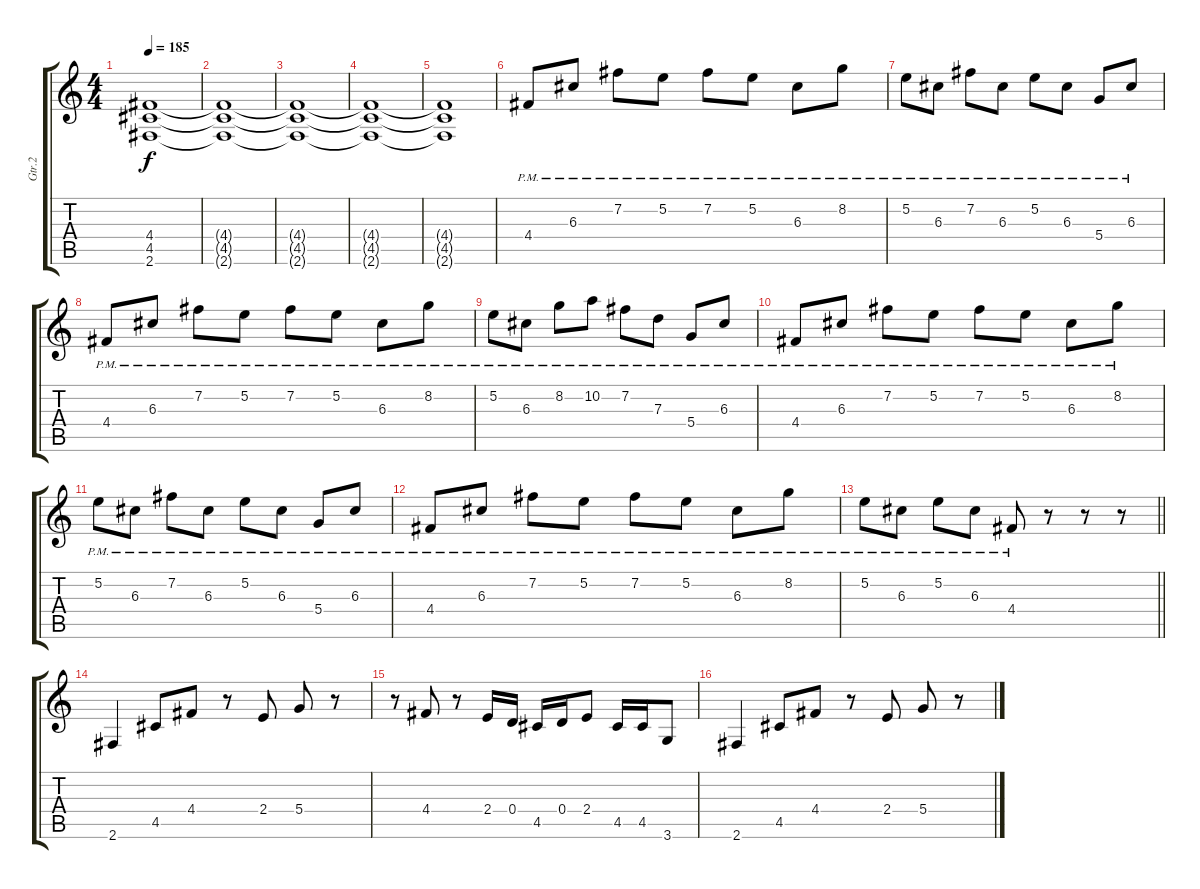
\track ("Gtr.2" "Gtr.2") {instrument distortionguitar}
\staff {score tabs}
\tuning (E4 B3 G3 D3 A2 E2) {hide}
\ts (4 4)
\tempo 185
\clef g2
\ks c
(4.4{t} 4.5{t} 2.6{t}).1{dy f} |
(4.4{t} 4.5{t} 2.6{t}).1 |
(4.4{t} 4.5{t} 2.6{t}).1 |
(4.4{t} 4.5{t} 2.6{t}).1 |
(4.4{t} 4.5{t} 2.6{t}).1 |
4.4{pm}.8 6.3{pm}.8 7.2{pm}.8 5.2{pm}.8 7.2{pm}.8 5.2{pm}.8 6.3{pm}.8 8.2{pm}.8 |
5.2{pm}.8 6.3{pm}.8 7.2{pm}.8 6.3{pm}.8 5.2{pm}.8 6.3{pm}.8 5.4{pm}.8 6.3{pm}.8 |
4.4{pm}.8 6.3{pm}.8 7.2{pm}.8 5.2{pm}.8 7.2{pm}.8 5.2{pm}.8 6.3{pm}.8 8.2{pm}.8 |
5.2{pm}.8 6.3{pm}.8 8.2{pm}.8 10.2{pm}.8 7.2{pm}.8 7.3{pm}.8 5.4{pm}.8 6.3{pm}.8 |
4.4{pm}.8 6.3{pm}.8 7.2{pm}.8 5.2{pm}.8 7.2{pm}.8 5.2{pm}.8 6.3{pm}.8 8.2{pm}.8 |
5.2{pm}.8 6.3{pm}.8 7.2{pm}.8 6.3{pm}.8 5.2{pm}.8 6.3{pm}.8 5.4{pm}.8 6.3{pm}.8 |
4.4{pm}.8 6.3{pm}.8 7.2{pm}.8 5.2{pm}.8 7.2{pm}.8 5.2{pm}.8 6.3{pm}.8 8.2{pm}.8 |
\barLineRight lightlight
5.2{pm}.8 6.3{pm}.8 5.2{pm}.8 6.3{pm}.8 4.4{pm}.8 r.8 r.8 r.8 |
2.6.4 4.5.8 4.4.8 r.8 2.4.8 5.4.8 r.8 |
r.8 4.4.8 r.8 2.4.16 0.4.16 4.5.16 0.4.16 2.4.8 4.5.16 4.5.16 3.6.8 |
2.6.4 4.5.8 4.4.8 r.8 2.4.8 5.4.8 r.8
